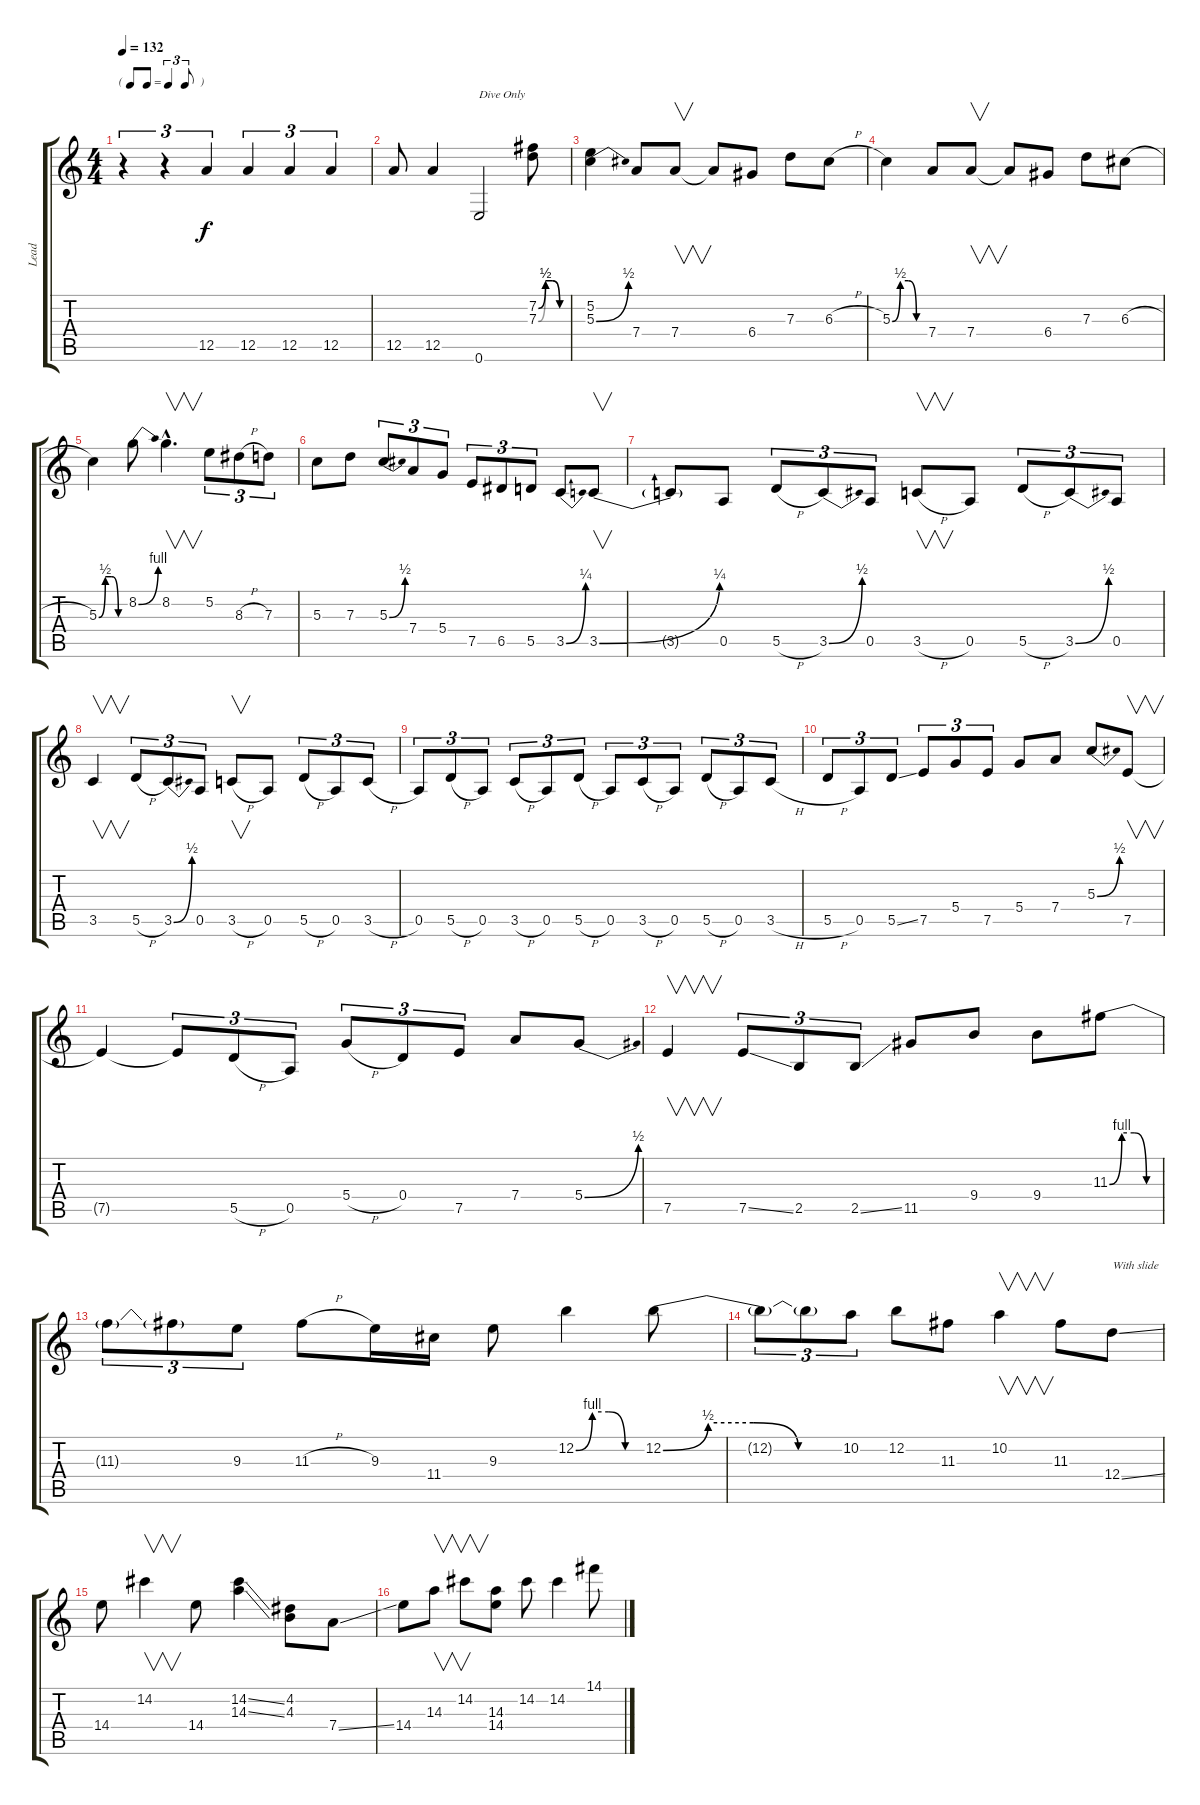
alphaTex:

\track ("Lead " "Lead ") {instrument distortionguitar}
\staff {score tabs}
\tuning (E4 B3 G3 D3 A2 E2) {hide}
\ts (4 4)
\tf triplet8th
\tempo 132
\clef g2
\ks c
r.4{tu (3 2) dy f} r.4{tu (3 2)} 12.5.4{tu (3 2)} 12.5.4{tu (3 2)} 12.5.4{tu (3 2)} 12.5.4{tu (3 2)} |
12.5.8 12.5.4 0.6.2{txt "Dive Only"} (7.2{be (custom 0 0 15 2 30 2 45 0 60 0)} 7.3{be (custom 0 0 15 2 30 2 45 0 60 0)}).8 |
(5.2 5.3{be (bend 0 0 60 2)}).4 7.4.8 7.4.8{v} 7.4{t}.8 6.4.8 7.3.8 6.3{h}.8 |
5.3{be (custom 0 0 15 2 30 2 45 0 60 0)}.4 7.4.8 7.4.8{v} 7.4{t}.8 6.4.8 7.3.8 6.3{h}.8 |
5.3{be (custom 0 0 15 2 30 2 45 0 60 0)}.4 8.2{be (bend 0 0 60 4)}.8 8.2{hac}.4{v d} 5.2.8{tu (3 2)} 8.3{h}.8{tu (3 2)} 7.3.8{tu (3 2)} |
5.3.8 7.3.8 5.3{be (bend 0 0 60 2)}.8{tu (3 2)} 7.4.8{tu (3 2)} 5.4.8{tu (3 2)} 7.5.8{tu (3 2)} 6.5.8{tu (3 2)} 5.5.8{tu (3 2)} 3.5{be (bend 0 0 60 1)}.8 3.5{be (bend 0 0 60 1)}.8{v} |
3.5{t}.8 0.5.8 5.5{h}.8{tu (3 2)} 3.5{be (bend 0 0 60 2)}.8{tu (3 2)} 0.5.8{tu (3 2)} 3.5{h}.8{v} 0.5.8 5.5{h}.8{tu (3 2)} 3.5{be (bend 0 0 60 2)}.8{tu (3 2)} 0.5.8{tu (3 2)} |
3.5.4{v} 5.5{h}.8{tu (3 2)} 3.5{be (bend 0 0 60 2)}.8{tu (3 2)} 0.5.8{tu (3 2)} 3.5{h}.8{v} 0.5.8 5.5{h}.8{tu (3 2)} 0.5.8{tu (3 2)} 3.5{h}.8{tu (3 2)} |
0.5.8{tu (3 2)} 5.5{h}.8{tu (3 2)} 0.5.8{tu (3 2)} 3.5{h}.8{tu (3 2)} 0.5.8{tu (3 2)} 5.5{h}.8{tu (3 2)} 0.5.8{tu (3 2)} 3.5{h}.8{tu (3 2)} 0.5.8{tu (3 2)} 5.5{h}.8{tu (3 2)} 0.5.8{tu (3 2)} 3.5{h}.8{tu (3 2)} |
5.5{h}.8{tu (3 2)} 0.5.8{tu (3 2)} 5.5{ss}.8{tu (3 2)} 7.5.8{tu (3 2)} 5.4.8{tu (3 2)} 7.5.8{tu (3 2)} 5.4.8 7.4.8 5.3{be (bend 0 0 60 2)}.8 7.5.8{v} |
7.5{t}.4 7.5{t}.8{tu (3 2)} 5.5{h}.8{tu (3 2)} 0.5.8{tu (3 2)} 5.4{h}.8{tu (3 2)} 0.4.8{tu (3 2)} 7.5.8{tu (3 2)} 7.4.8 5.4{be (bend 0 0 60 2)}.8 |
7.5.4{v} 7.5{ss}.8{tu (3 2)} 2.5.8{tu (3 2)} 2.5{ss}.8{tu (3 2)} 11.5.8 9.4.8 9.4.8 11.3{be (custom 0 0 15 4 30 4 45 0 60 0)}.8 |
11.3{t}.8{tu (3 2)} 11.3{t}.8{tu (3 2)} 9.3.8{tu (3 2)} 11.3{h}.8 9.3.16 11.4.16 9.3.8 12.2{be (custom 0 0 15 4 30 4 45 0 60 0)}.4 12.2{be (custom 0 0 15 2 30 2 45 0 60 0)}.8 |
12.2{t}.8{tu (3 2)} 12.2{t}.8{tu (3 2)} 10.2.8{tu (3 2)} 12.2.8 11.3.8 10.2.4{v} 11.3.8 12.4{ss}.8{txt "With slide"} |
14.4.8 14.2.4{v} 14.4.8 (14.2{ss} 14.3{ss}).4 (4.2 4.3).8 7.4{ss}.8 |
14.4.8 14.3.8{v} 14.2.8{v} (14.3 14.4).8 14.2.8 14.2.4 14.1.8
